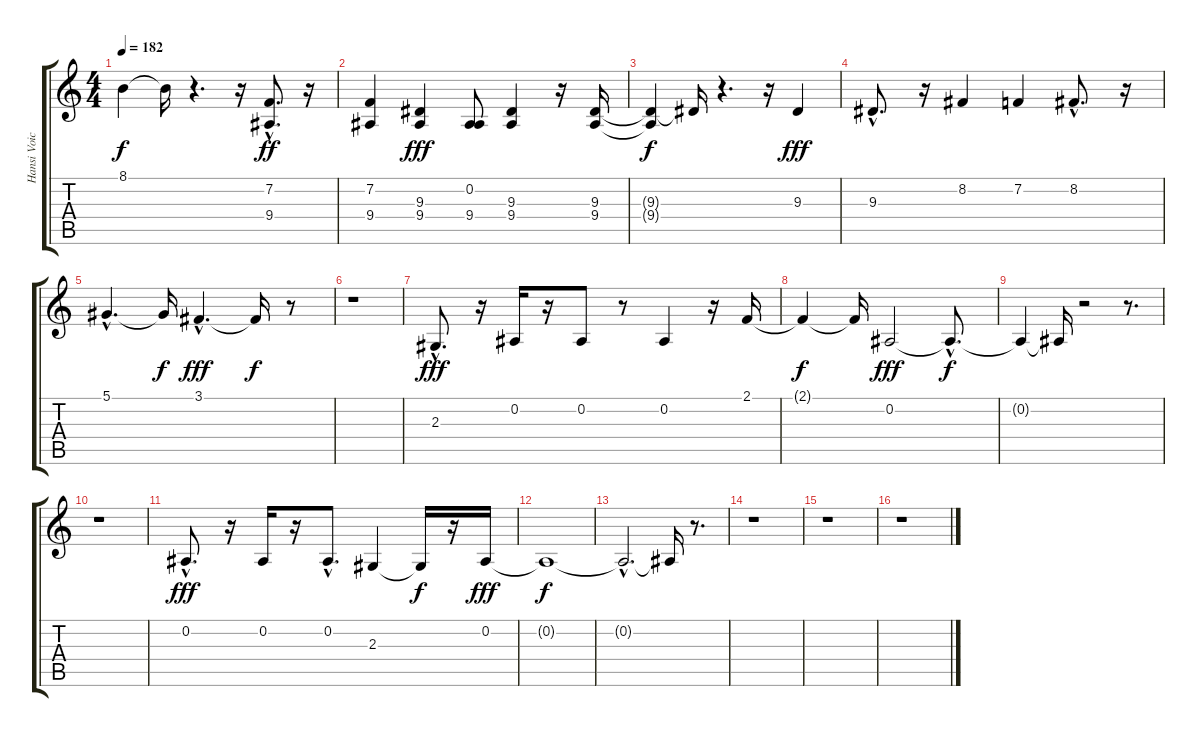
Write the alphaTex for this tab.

\track ("Hansi Voice" "Hansi Voic") {instrument fiddle}
\staff {score tabs}
\tuning (Eb4 Bb3 Gb3 Db3 Ab2 Eb2) {hide}
\ts (4 4)
\tempo 182
\clef g2
\ks c
8.1{t}.4{dy f} 8.1{t}.16 r.4{d} r.16 (7.2{hac} 9.4).8{d dy ff} r.16 |
(7.2 9.4).4 (9.3 9.4).4{dy fff} (0.2 9.4).8 (9.3 9.4).4 r.16 (9.3 9.4).16 |
(9.3{t} 9.4{t}).4{dy f} 9.3{t}.16 r.4{d} r.16 9.3.4{dy fff} |
9.3{hac}.8{d} r.16 8.2.4 7.2.4 8.2{hac}.8{d} r.16 |
5.1{hac}.4{d} 5.1{t}.16{dy f} 3.1{hac}.4{d dy fff} 3.1{t}.16{dy f} r.8 |
r.1 |
2.3{hac}.8{d dy fff} r.16 0.2.16 r.16 0.2.8 r.8 0.2.4 r.16 2.1.16 |
2.1{t}.4{dy f} 2.1{t}.16 0.2.2{dy fff} 0.2{hac t}.8{d dy f} |
0.2{t}.4 0.2{t}.16 r.2 r.8{d} |
r.1 |
0.2{hac}.8{d dy fff} r.16 0.2.16 r.16 0.2{hac}.8{d} 2.3.4 2.3{t}.16{dy f} r.16 0.2.16{dy fff} |
0.2{t}.1{dy f} |
0.2{hac t}.2{d} 0.2{t}.16 r.8{d} |
r.1 |
r.1 |
r.1
